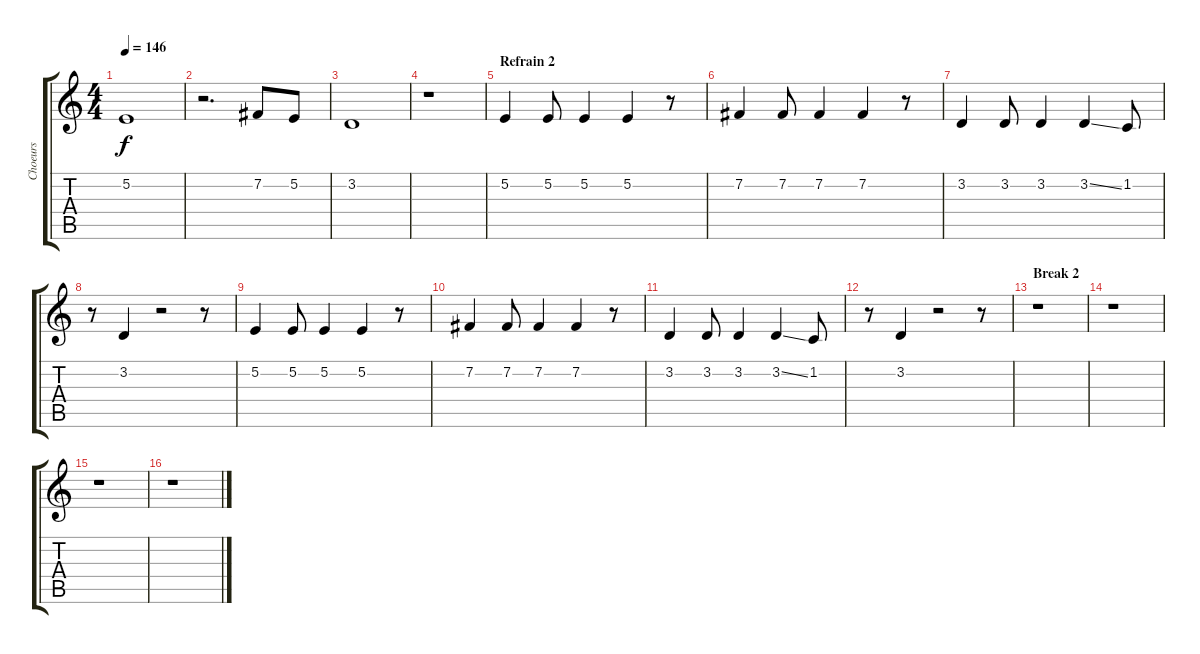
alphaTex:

\track ("Choeurs" "Choeurs") {instrument oboe}
\staff {score tabs}
\tuning (E4 B3 G3 D3 A2 E2) {hide}
\ts (4 4)
\tempo 146
\clef g2
\ks c
5.2.1{dy f} |
r.2{d} 7.2.8 5.2.8 |
3.2.1 |
r.1 |
\section ("" "Refrain 2")
5.2.4 5.2.8 5.2.4 5.2.4 r.8 |
7.2.4 7.2.8 7.2.4 7.2.4 r.8 |
3.2.4 3.2.8 3.2.4 3.2{ss}.4 1.2.8 |
r.8 3.2.4 r.2 r.8 |
5.2.4 5.2.8 5.2.4 5.2.4 r.8 |
7.2.4 7.2.8 7.2.4 7.2.4 r.8 |
3.2.4 3.2.8 3.2.4 3.2{ss}.4 1.2.8 |
r.8 3.2.4 r.2 r.8 |
\section ("" "Break 2")
r.1 |
r.1 |
r.1 |
r.1
